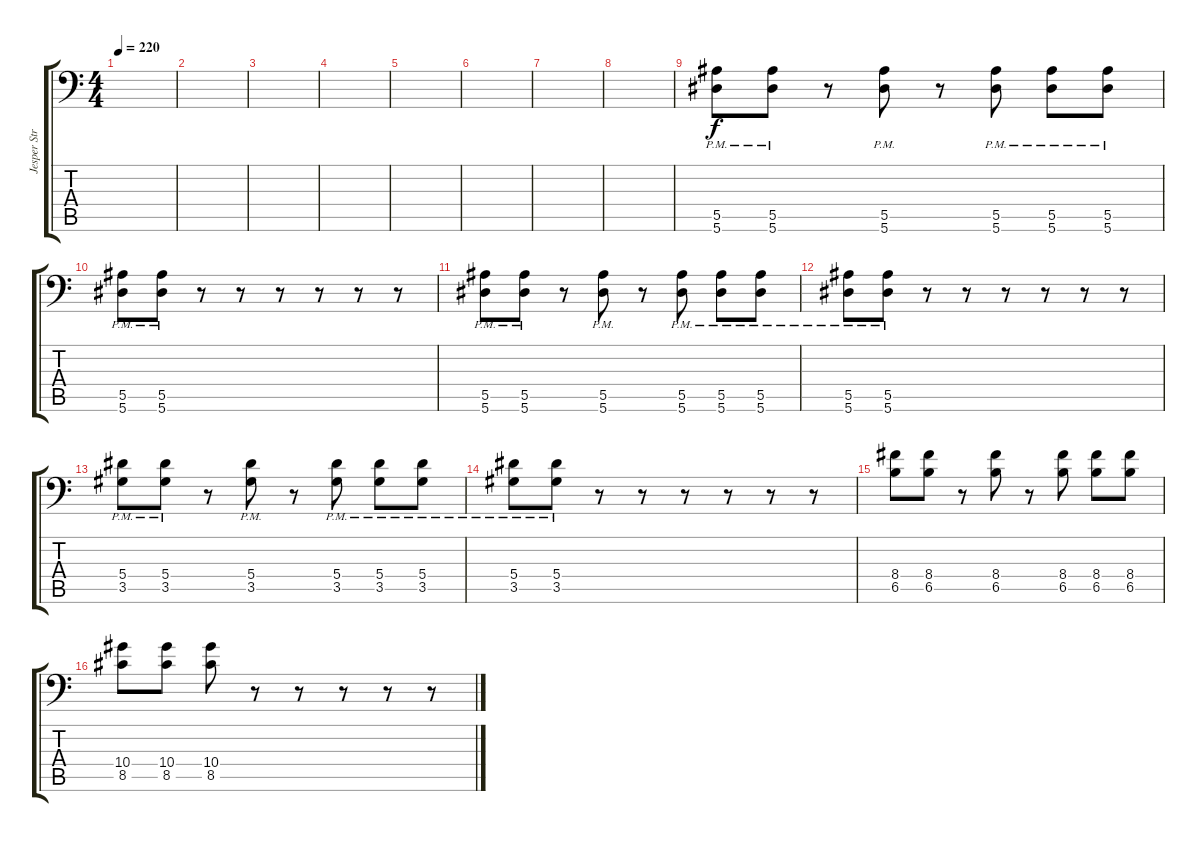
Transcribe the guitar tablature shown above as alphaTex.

\track ("Jesper Stromblad " "Jesper Str") {instrument distortionguitar}
\staff {score tabs}
\tuning (C4 G3 Eb3 Bb2 F2 Bb1) {hide}
\ts (4 4)
\tempo 220
\clef f4
\ks c
|
|
|
|
|
|
|
|
(5.5{pm} 5.6{pm}).8 (5.5{pm} 5.6{pm}).8 r.8 (5.5{pm} 5.6{pm}).8 r.8 (5.5{pm} 5.6{pm}).8 (5.5{pm} 5.6{pm}).8 (5.5{pm} 5.6{pm}).8 |
(5.5{pm} 5.6{pm}).8 (5.5{pm} 5.6{pm}).8 r.8 r.8 r.8 r.8 r.8 r.8 |
(5.5{pm} 5.6{pm}).8 (5.5{pm} 5.6{pm}).8 r.8 (5.5{pm} 5.6{pm}).8 r.8 (5.5{pm} 5.6{pm}).8 (5.5{pm} 5.6{pm}).8 (5.5{pm} 5.6{pm}).8 |
(5.5{pm} 5.6{pm}).8 (5.5{pm} 5.6{pm}).8 r.8 r.8 r.8 r.8 r.8 r.8 |
(5.4{pm} 3.5{pm}).8 (5.4{pm} 3.5{pm}).8 r.8 (5.4{pm} 3.5{pm}).8 r.8 (5.4{pm} 3.5{pm}).8 (5.4{pm} 3.5{pm}).8 (5.4{pm} 3.5{pm}).8 |
(5.4{pm} 3.5{pm}).8 (5.4{pm} 3.5{pm}).8 r.8 r.8 r.8 r.8 r.8 r.8 |
(8.4 6.5).8{dy f} (8.4 6.5).8 r.8 (8.4 6.5).8 r.8 (8.4 6.5).8 (8.4 6.5).8 (8.4 6.5).8 |
(10.4 8.5).8 (10.4 8.5).8 (10.4 8.5).8 r.8 r.8 r.8 r.8 r.8
